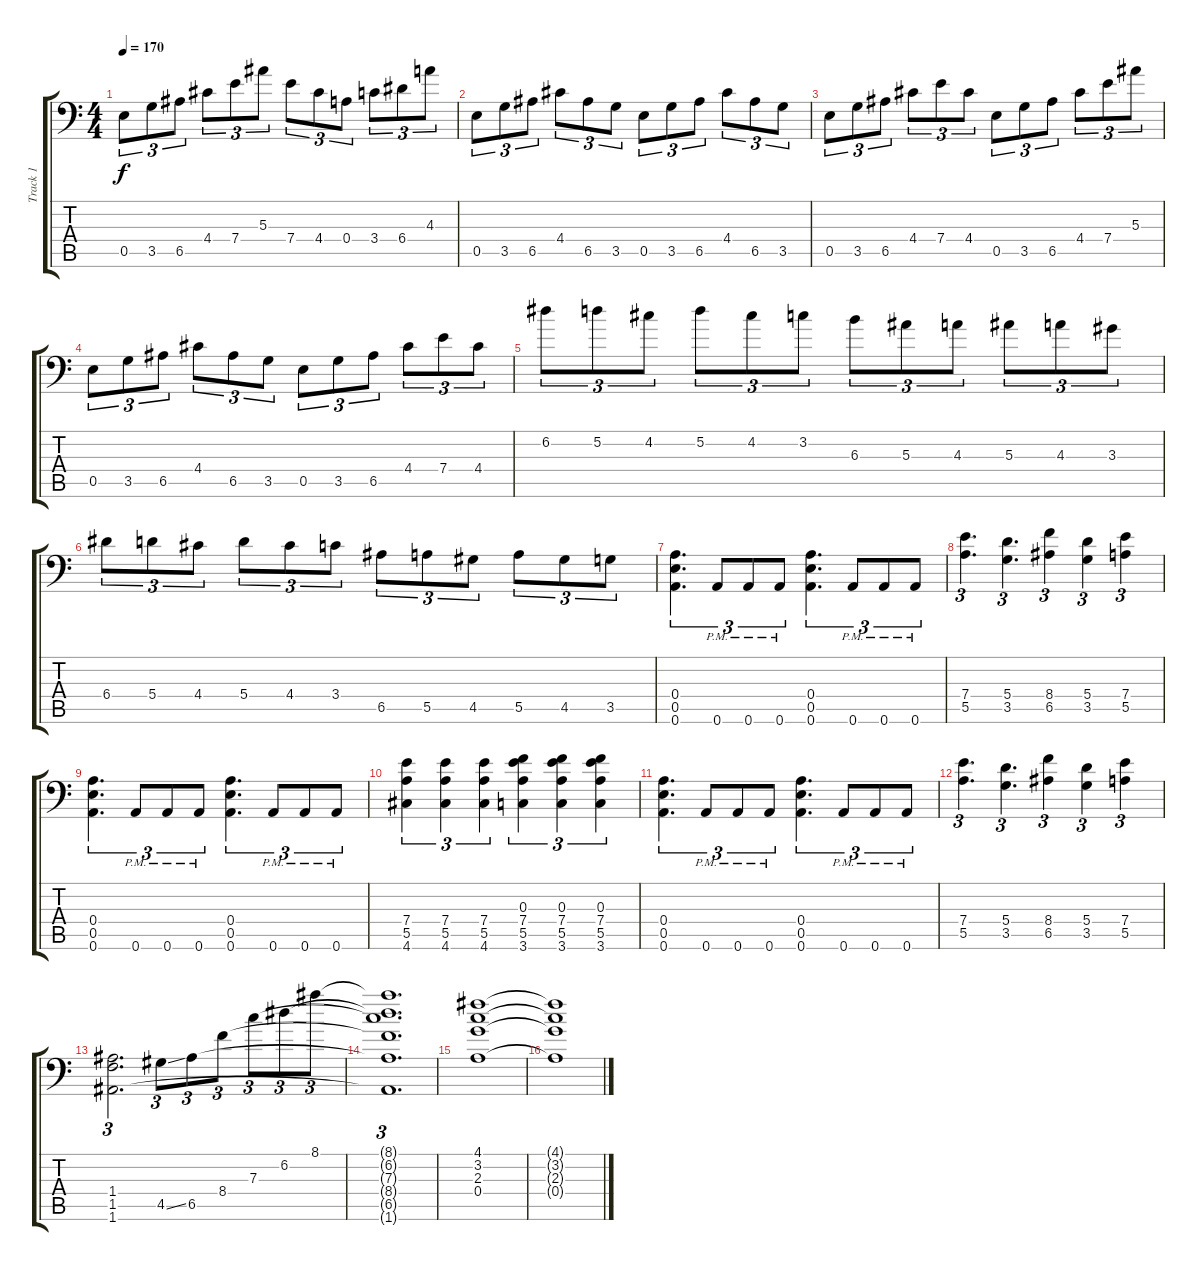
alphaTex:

\track ("Track 1" "Track 1") {instrument distortionguitar}
\staff {score tabs}
\tuning (D4 A3 F3 A2 E2 A1) {hide}
\ts (4 4)
\tempo 170
\clef f4
\ks c
0.5.8{tu (3 2) dy f} 3.5.8{tu (3 2)} 6.5.8{tu (3 2)} 4.4.8{tu (3 2)} 7.4.8{tu (3 2)} 5.3.8{tu (3 2)} 7.4.8{tu (3 2)} 4.4.8{tu (3 2)} 0.4.8{tu (3 2)} 3.4.8{tu (3 2)} 6.4.8{tu (3 2)} 4.3.8{tu (3 2)} |
0.5.8{tu (3 2)} 3.5.8{tu (3 2)} 6.5.8{tu (3 2)} 4.4.8{tu (3 2)} 6.5.8{tu (3 2)} 3.5.8{tu (3 2)} 0.5.8{tu (3 2)} 3.5.8{tu (3 2)} 6.5.8{tu (3 2)} 4.4.8{tu (3 2)} 6.5.8{tu (3 2)} 3.5.8{tu (3 2)} |
0.5.8{tu (3 2)} 3.5.8{tu (3 2)} 6.5.8{tu (3 2)} 4.4.8{tu (3 2)} 7.4.8{tu (3 2)} 4.4.8{tu (3 2)} 0.5.8{tu (3 2)} 3.5.8{tu (3 2)} 6.5.8{tu (3 2)} 4.4.8{tu (3 2)} 7.4.8{tu (3 2)} 5.3.8{tu (3 2)} |
0.5.8{tu (3 2)} 3.5.8{tu (3 2)} 6.5.8{tu (3 2)} 4.4.8{tu (3 2)} 6.5.8{tu (3 2)} 3.5.8{tu (3 2)} 0.5.8{tu (3 2)} 3.5.8{tu (3 2)} 6.5.8{tu (3 2)} 4.4.8{tu (3 2)} 7.4.8{tu (3 2)} 4.4.8{tu (3 2)} |
6.2.8{tu (3 2)} 5.2.8{tu (3 2)} 4.2.8{tu (3 2)} 5.2.8{tu (3 2)} 4.2.8{tu (3 2)} 3.2.8{tu (3 2)} 6.3.8{tu (3 2)} 5.3.8{tu (3 2)} 4.3.8{tu (3 2)} 5.3.8{tu (3 2)} 4.3.8{tu (3 2)} 3.3.8{tu (3 2)} |
6.4.8{tu (3 2)} 5.4.8{tu (3 2)} 4.4.8{tu (3 2)} 5.4.8{tu (3 2)} 4.4.8{tu (3 2)} 3.4.8{tu (3 2)} 6.5.8{tu (3 2)} 5.5.8{tu (3 2)} 4.5.8{tu (3 2)} 5.5.8{tu (3 2)} 4.5.8{tu (3 2)} 3.5.8{tu (3 2)} |
(0.4 0.5 0.6).4{d tu (3 2)} 0.6{pm}.8{tu (3 2)} 0.6{pm}.8{tu (3 2)} 0.6{pm}.8{tu (3 2)} (0.4 0.5 0.6).4{d tu (3 2)} 0.6{pm}.8{tu (3 2)} 0.6{pm}.8{tu (3 2)} 0.6{pm}.8{tu (3 2)} |
(7.4 5.5).4{d tu (3 2)} (5.4 3.5).4{d tu (3 2)} (8.4 6.5).4{tu (3 2)} (5.4 3.5).4{tu (3 2)} (7.4 5.5).4{tu (3 2)} |
(0.4 0.5 0.6).4{d tu (3 2)} 0.6{pm}.8{tu (3 2)} 0.6{pm}.8{tu (3 2)} 0.6{pm}.8{tu (3 2)} (0.4 0.5 0.6).4{d tu (3 2)} 0.6{pm}.8{tu (3 2)} 0.6{pm}.8{tu (3 2)} 0.6{pm}.8{tu (3 2)} |
(7.4 5.5 4.6).4{tu (3 2)} (7.4 5.5 4.6).4{tu (3 2)} (7.4 5.5 4.6).4{tu (3 2)} (0.3 7.4 5.5 3.6).4{tu (3 2)} (0.3 7.4 5.5 3.6).4{tu (3 2)} (0.3 7.4 5.5 3.6).4{tu (3 2)} |
(0.4 0.5 0.6).4{d tu (3 2)} 0.6{pm}.8{tu (3 2)} 0.6{pm}.8{tu (3 2)} 0.6{pm}.8{tu (3 2)} (0.4 0.5 0.6).4{d tu (3 2)} 0.6{pm}.8{tu (3 2)} 0.6{pm}.8{tu (3 2)} 0.6{pm}.8{tu (3 2)} |
(7.4 5.5).4{d tu (3 2)} (5.4 3.5).4{d tu (3 2)} (8.4 6.5).4{tu (3 2)} (5.4 3.5).4{tu (3 2)} (7.4 5.5).4{tu (3 2)} |
(1.4 1.5 1.6).2{d tu (3 2)} 4.5{ss}.8{tu (3 2)} 6.5.8{tu (3 2)} 8.4.8{tu (3 2)} 7.3.8{tu (3 2)} 6.2.8{tu (3 2)} 8.1.8{tu (3 2)} |
(8.1{t} 6.2{t} 7.3{t} 8.4{t} 6.5{t} 1.6{t}).1{d tu (3 2)} |
(4.1 3.2 2.3 0.4).1 |
(4.1{t} 3.2{t} 2.3{t} 0.4{t}).1
